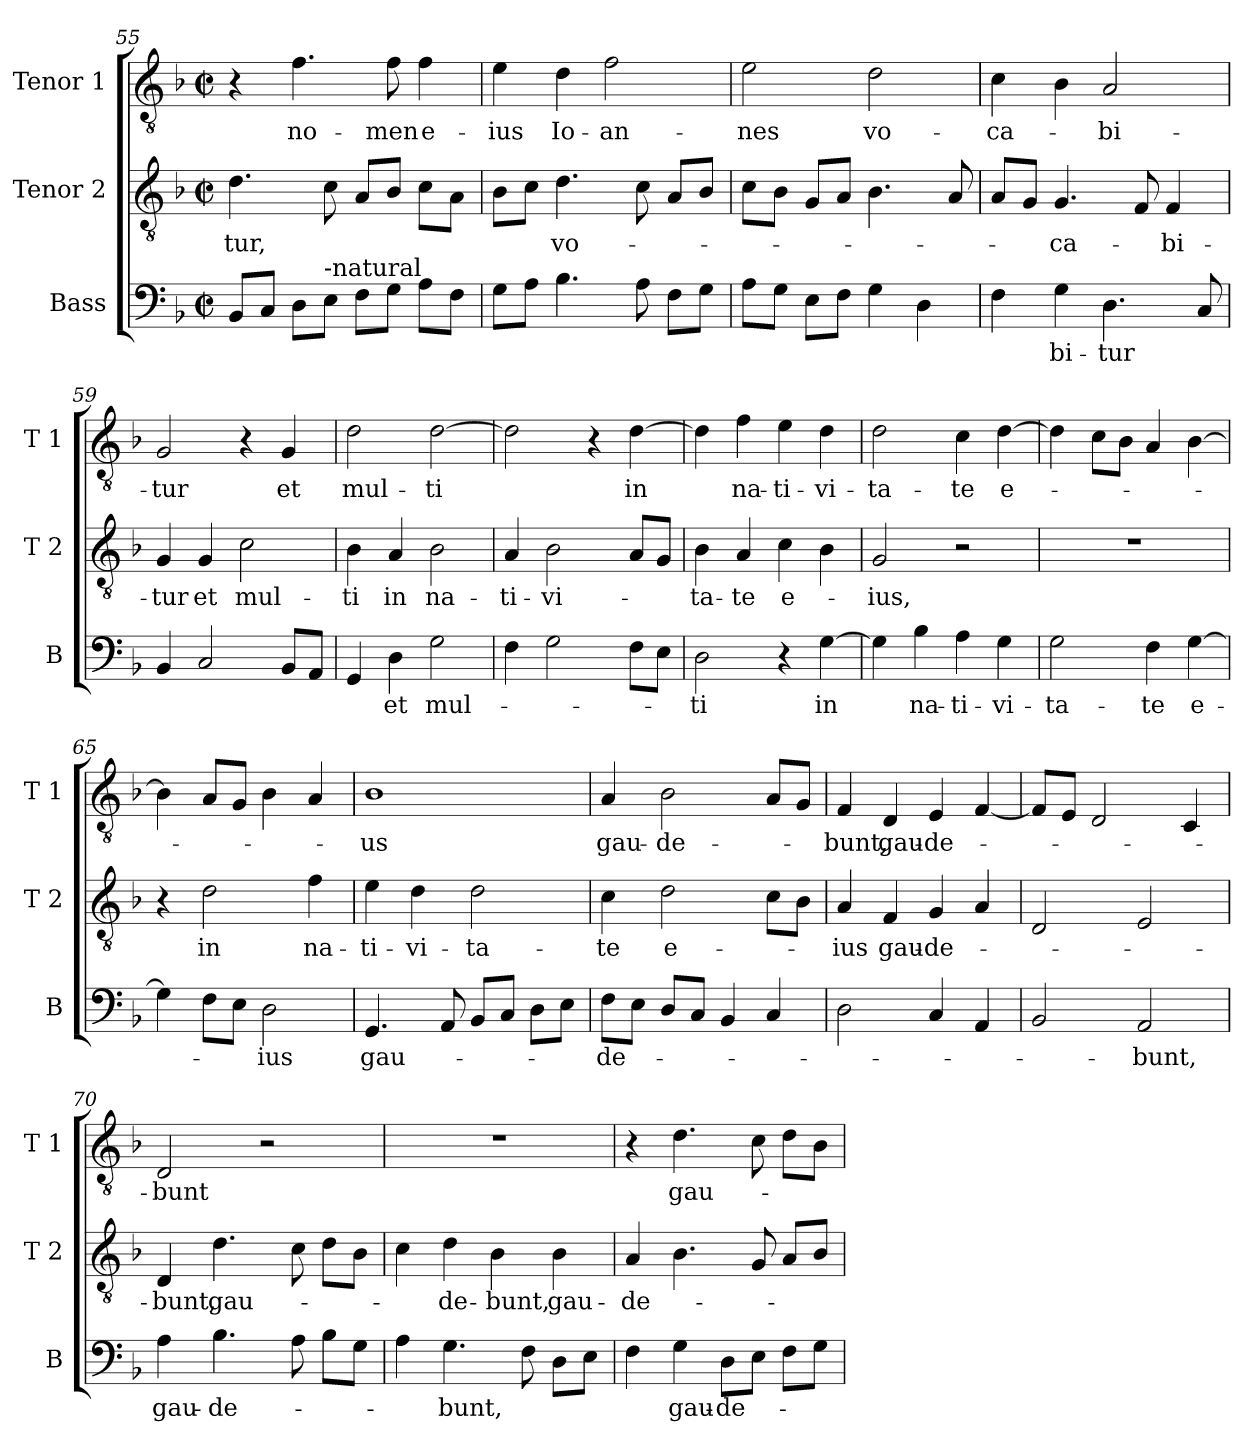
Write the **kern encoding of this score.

**kern	**text	**kern	**text	**kern	**text
*part3	*part3	*part2	*part2	*part1	*part1
*staff3	*staff3	*staff2	*staff2	*staff1	*staff1
*I"Bass	*	*I"Tenor 2	*	*I"Tenor 1	*
*I'B	*	*I'T 2	*	*I'T 1	*
*clefF4	*	*clefGv2	*	*clefGv2	*
*k[b-]	*	*k[b-]	*	*k[b-]	*
*F:	*	*F:	*	*F:	*
*M2/2	*	*M2/2	*	*M2/2	*
*met(c|)	*	*met(c|)	*	*met(c|)	*
=55	=55	=55	=55	=55	=55
!	!	!	!LO:LY:b	!	!
8BB-/L	.	4.d\	-tur,	4r	.
8C/J	.	.	.	.	.
!	!	!	!	!	!LO:LY:b
8D\L	.	.	.	4.f\	no-
!LO:TX:a:t=-natural	!	!	!	!	!
8E\J	.	8c\	.	.	.
8F\L	.	8A/L	.	.	.
!	!	!	!	!	!LO:LY:b
8G\J	.	8B-/J	.	8f\	-men
!	!	!	!	!	!LO:LY:b
8A\L	.	8c\L	.	4f\	e-
8F\J	.	8A\J	.	.	.
=56	=56	=56	=56	=56	=56
!	!	!	!	!	!LO:LY:b
8G\L	.	8B-\L	.	4e\	-ius
8A\J	.	8c\J	.	.	.
!	!	!	!LO:LY:b	!	!LO:LY:b
4.B-\	.	4.d\	vo-	4d\	Io-
!	!	!	!	!	!LO:LY:b
.	.	.	.	2f\	-an-
8A\	.	8c\	.	.	.
8F\L	.	8A/L	.	.	.
8G\J	.	8B-/J	.	.	.
=57	=57	=57	=57	=57	=57
!	!	!	!	!	!LO:LY:b
8A\L	.	8c\L	.	2e\	-nes
8G\J	.	8B-\J	.	.	.
8E\L	.	8G/L	.	.	.
8F\J	.	8A/J	.	.	.
!	!	!	!	!	!LO:LY:b
4G\	.	4.B-\	.	2d\	vo-
4D\	.	.	.	.	.
.	.	8A/	.	.	.
=58	=58	=58	=58	=58	=58
!	!	!	!	!	!LO:LY:b
4F\	.	8A/L	.	4c\	-ca-
.	.	8G/J	.	.	.
!	!LO:LY:b	!	!LO:LY:b	!	!
4G\	-bi-	4.G/	-ca-	4B-\	.
!	!LO:LY:b	!	!	!	!LO:LY:b
4.D\	-tur	.	.	2A/	-bi-
.	.	8F/	.	.	.
!	!	!	!LO:LY:b	!	!
.	.	4F/	-bi-	.	.
8C/	.	.	.	.	.
!!LO:LB:g=z
=59	=59	=59	=59	=59	=59
!	!	!	!LO:LY:b	!	!LO:LY:b
4BB-/	.	4G/	-tur	2G/	-tur
!	!	!	!LO:LY:b	!	!
2C/	.	4G/	et	.	.
!	!	!	!LO:LY:b	!	!
.	.	2c\	mul-	4r	.
!	!	!	!	!	!LO:LY:b
8BB-/L	.	.	.	4G/	et
8AA/J	.	.	.	.	.
=60	=60	=60	=60	=60	=60
!	!	!	!LO:LY:b	!	!LO:LY:b
4GG/	.	4B-\	-ti	2d\	mul-
!	!LO:LY:b	!	!LO:LY:b	!	!
4D\	et	4A/	in	.	.
!	!LO:LY:b	!	!LO:LY:b	!	!LO:LY:b
2G\	mul-	2B-\	na-	[2d\	-ti
=61	=61	=61	=61	=61	=61
!	!	!	!LO:LY:b	!	!
4F\	.	4A/	-ti-	2d\]	.
!	!	!	!LO:LY:b	!	!
2G\	.	2B-\	-vi-	.	.
.	.	.	.	4r	.
!	!	!	!	!	!LO:LY:b
8F\L	.	8A/L	.	[4d\	in
8E\J	.	8G/J	.	.	.
=62	=62	=62	=62	=62	=62
!	!LO:LY:b	!	!LO:LY:b	!	!
2D\	-ti	4B-\	-ta-	4d\]	.
!	!	!	!LO:LY:b	!	!LO:LY:b
.	.	4A/	-te	4f\	na-
!	!	!	!LO:LY:b	!	!LO:LY:b
4r	.	4c\	e-	4e\	-ti-
!	!LO:LY:b	!	!	!	!LO:LY:b
[4G\	in	4B-\	.	4d\	-vi-
=63	=63	=63	=63	=63	=63
!	!	!	!LO:LY:b	!	!LO:LY:b
4G\]	.	2G/	-ius,	2d\	-ta-
!	!LO:LY:b	!	!	!	!
4B-\	na-	.	.	.	.
!	!LO:LY:b	!	!	!	!LO:LY:b
4A\	-ti-	2r	.	4c\	-te
!	!LO:LY:b	!	!	!	!LO:LY:b
4G\	-vi-	.	.	[4d\	e-
=64	=64	=64	=64	=64	=64
!	!LO:LY:b	!	!	!	!
2G\	-ta-	1r	.	4d\]	.
.	.	.	.	8c\L	.
.	.	.	.	8B-\J	.
!	!LO:LY:b	!	!	!	!
4F\	-te	.	.	4A/	.
!	!LO:LY:b	!	!	!	!
[4G\	e-	.	.	[4B-\	.
!!LO:PB:g=z
=65	=65	=65	=65	=65	=65
4G\]	.	4r	.	4B-\]	.
!	!	!	!LO:LY:b	!	!
8F\L	.	2d\	in	8A/L	.
8E\J	.	.	.	8G/J	.
!	!LO:LY:b	!	!	!	!
2D\	-ius	.	.	4B-\	.
!	!	!	!LO:LY:b	!	!
.	.	4f\	na-	4A/	.
=66	=66	=66	=66	=66	=66
!	!LO:LY:b	!	!LO:LY:b	!	!LO:LY:b
4.GG/	gau-	4e\	-ti-	1B-	-us
!	!	!	!LO:LY:b	!	!
.	.	4d\	-vi-	.	.
8AA/	.	.	.	.	.
!	!	!	!LO:LY:b	!	!
8BB-/L	.	2d\	-ta-	.	.
8C/J	.	.	.	.	.
8D\L	.	.	.	.	.
8E\J	.	.	.	.	.
=67	=67	=67	=67	=67	=67
!	!LO:LY:b	!	!LO:LY:b	!	!LO:LY:b
8F\L	-de-	4c\	-te	4A/	gau-
8E\J	.	.	.	.	.
!	!	!	!LO:LY:b	!	!LO:LY:b
8D/L	.	2d\	e-	2B-\	-de-
8C/J	.	.	.	.	.
4BB-/	.	.	.	.	.
4C/	.	8c\L	.	8A/L	.
.	.	8B-\J	.	8G/J	.
=68	=68	=68	=68	=68	=68
!	!	!	!LO:LY:b	!	!LO:LY:b
2D\	.	4A/	-ius	4F/	-bunt,
!	!	!	!LO:LY:b	!	!LO:LY:b
.	.	4F/	gau-	4D/	gau-
!	!	!	!LO:LY:b	!	!LO:LY:b
4C/	.	4G/	-de-	4E/	-de-
4AA/	.	4A/	.	[4F/	.
=69	=69	=69	=69	=69	=69
2BB-/	.	2D/	.	8F/L]	.
.	.	.	.	8E/J	.
.	.	.	.	2D/	.
!	!LO:LY:b	!	!	!	!
2AA/	-bunt,	2E/	.	.	.
.	.	.	.	4C/	.
=70	=70	=70	=70	=70	=70
!	!LO:LY:b	!	!LO:LY:b	!	!LO:LY:b
4A\	gau-	4D/	-bunt,	2D/	-bunt
!	!LO:LY:b	!	!LO:LY:b	!	!
4.B-\	-de-	4.d\	gau-	.	.
.	.	.	.	2r	.
8A\	.	8c\	.	.	.
8B-\L	.	8d\L	.	.	.
8G\J	.	8B-\J	.	.	.
!!LO:LB:g=z
=71	=71	=71	=71	=71	=71
4A\	.	4c\	.	1r	.
!	!LO:LY:b	!	!LO:LY:b	!	!
4.G\	-bunt,	4d\	-de-	.	.
!	!	!	!LO:LY:b	!	!
.	.	4B-\	-bunt,	.	.
8F\	.	.	.	.	.
!	!	!	!LO:LY:b	!	!
8D\L	.	4B-\	gau-	.	.
8E\J	.	.	.	.	.
=72	=72	=72	=72	=72	=72
!	!	!	!LO:LY:b	!	!
4F\	.	4A/	-de-	4r	.
!	!LO:LY:b	!	!	!	!LO:LY:b
4G\	gau-	4.B-\	.	4.d\	gau-
!	!LO:LY:b	!	!	!	!
8D\L	-de-	.	.	.	.
8E\J	.	8G/	.	8c\	.
8F\L	.	8A/L	.	8d\L	.
8G\J	.	8B-/J	.	8B-\J	.
=	=	=	=	=	=
*-	*-	*-	*-	*-	*-
